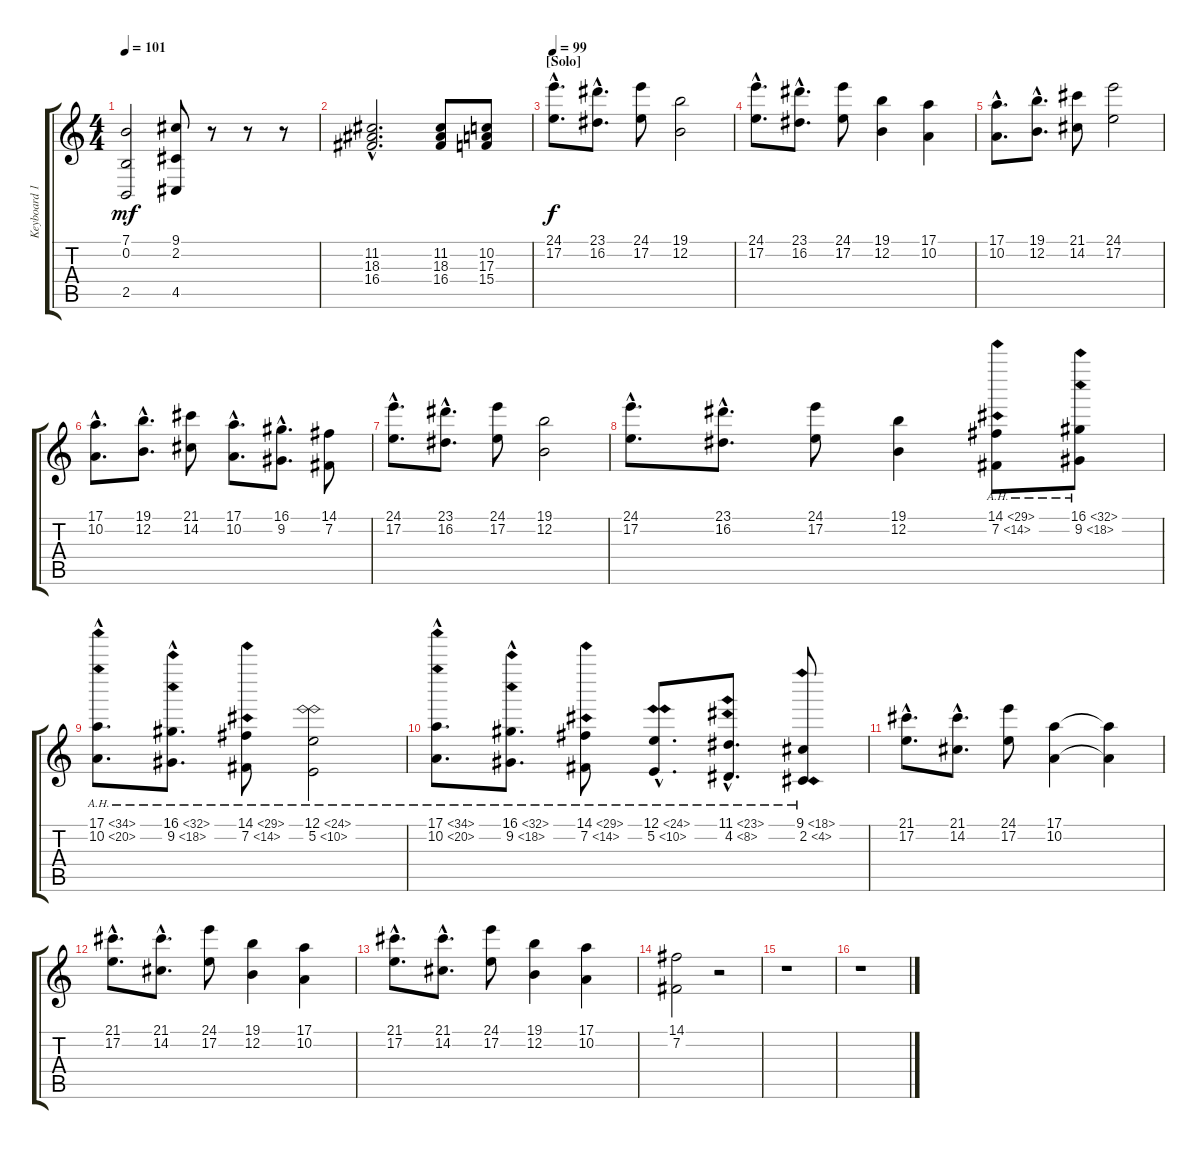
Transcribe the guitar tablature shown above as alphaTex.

\track ("Keyboard 1" "Keyboard 1") {instrument stringensemble1}
\staff {score tabs}
\tuning (E4 B3 G3 D3 A2 E2) {hide}
\ts (4 4)
\tempo 101
\clef g2
\ks c
(7.1 0.2 2.5).2{dy mf} (9.1 2.2 4.5).8 r.8 r.8 r.8 |
(11.2{hac} 18.3{hac} 16.4{hac}).2{d} (11.2 18.3 16.4).8 (10.2 17.3 15.4).8 |
\section ("" "[Solo]")
\tempo 99
(24.1{hac} 17.2{hac}).8{d dy f} (23.1{hac} 16.2{hac}).8{d} (24.1 17.2).8 (19.1 12.2).2 |
(24.1{hac} 17.2{hac}).8{d} (23.1{hac} 16.2{hac}).8{d} (24.1 17.2).8 (19.1 12.2).4 (17.1 10.2).4 |
(17.1{hac} 10.2{hac}).8{d} (19.1{hac} 12.2{hac}).8{d} (21.1 14.2).8 (24.1 17.2).2 |
(17.1{hac} 10.2{hac}).8{d} (19.1{hac} 12.2{hac}).8{d} (21.1 14.2).8 (17.1{hac} 10.2{hac}).8{d} (16.1{hac} 9.2{hac}).8{d} (14.1 7.2).8 |
(24.1{hac} 17.2{hac}).8{d} (23.1{hac} 16.2{hac}).8{d} (24.1 17.2).8 (19.1 12.2).2 |
(24.1{hac} 17.2{hac}).8{d} (23.1{hac} 16.2{hac}).8{d} (24.1 17.2).8 (19.1 12.2).4 (14.1{ah 15} 7.2{ah 7}).8 (16.1{ah 16} 9.2{ah 9}).8 |
(17.1{ah 17 hac} 10.2{ah 10 hac}).8{d} (16.1{ah 16 hac} 9.2{ah 9 hac}).8{d} (14.1{ah 15} 7.2{ah 7}).8 (12.1{ah 12} 5.2{ah 5}).2 |
(17.1{ah 17 hac} 10.2{ah 10 hac}).8{d} (16.1{ah 16 hac} 9.2{ah 9 hac}).8{d} (14.1{ah 15} 7.2{ah 7}).8 (12.1{ah 12 hac} 5.2{ah 5 hac}).8{d} (11.1{ah 12 hac} 4.2{ah 4 hac}).8{d} (9.1{ah 9} 2.2{ah 2}).8 |
\section ("" "")
(21.1{hac} 17.2{hac}).8{d} (21.1{hac} 14.2{hac}).8{d} (24.1 17.2).8 (17.1 10.2).4 (17.1{t} 10.2{t}).4 |
(21.1{hac} 17.2{hac}).8{d} (21.1{hac} 14.2{hac}).8{d} (24.1 17.2).8 (19.1 12.2).4 (17.1 10.2).4 |
(21.1{hac} 17.2{hac}).8{d} (21.1{hac} 14.2{hac}).8{d} (24.1 17.2).8 (19.1 12.2).4 (17.1 10.2).4 |
(14.1 7.2).2 r.2 |
\section ("" "")
r.1 |
r.1
